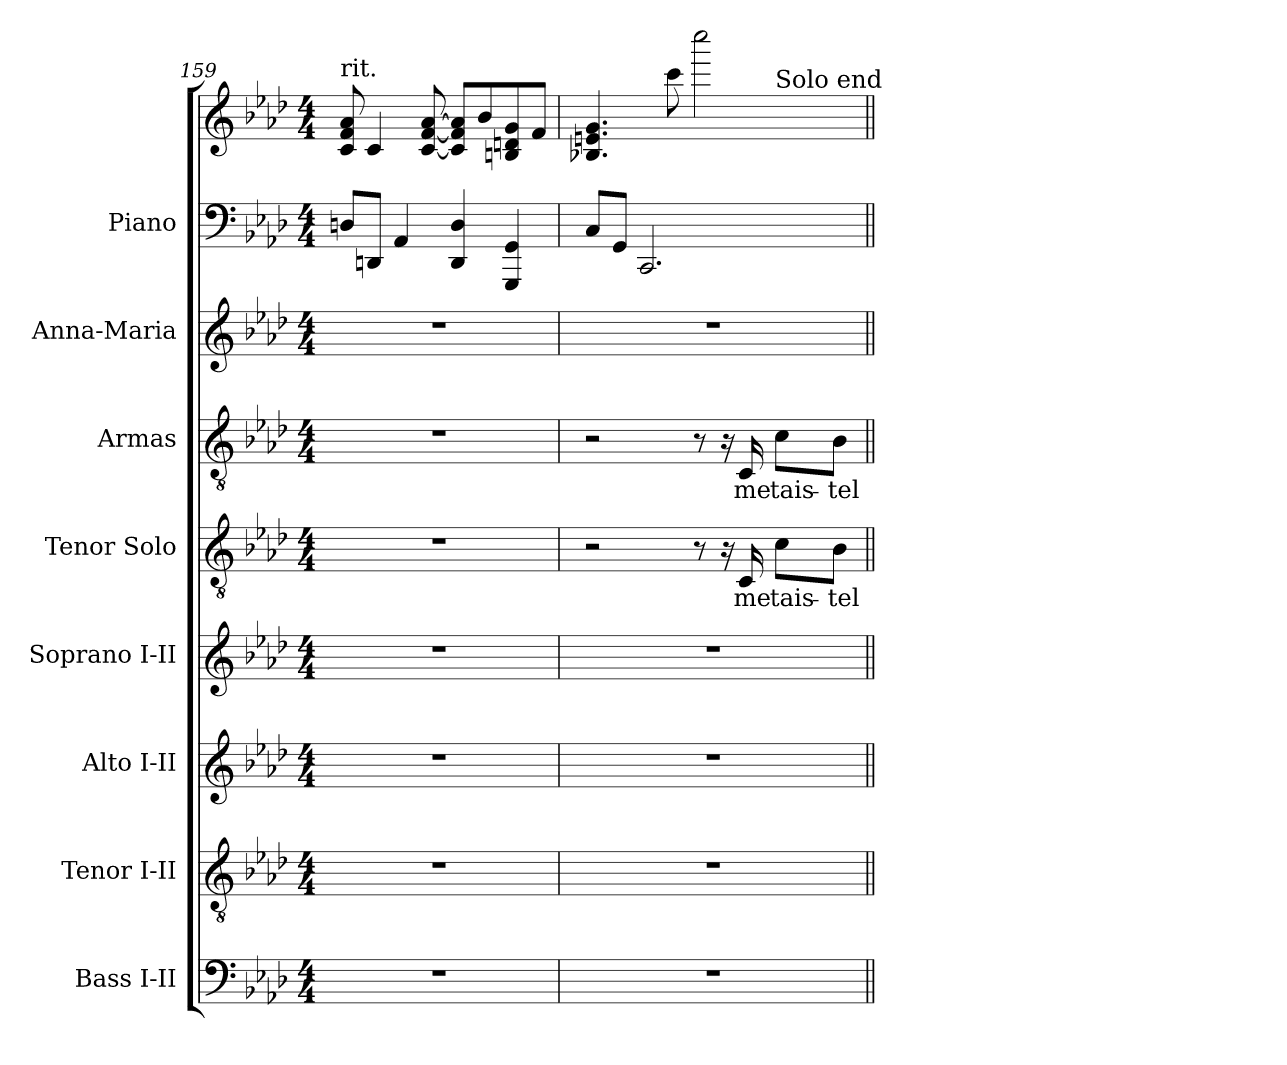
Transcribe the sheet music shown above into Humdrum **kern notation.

**kern	**kern	**kern	**kern	**kern	**text	**kern	**text	**kern	**kern	**kern
*part8	*part7	*part6	*part5	*part4	*part4	*part3	*part3	*part2	*part1	*part1
*staff9	*staff8	*staff7	*staff6	*staff5	*staff5	*staff4	*staff4	*staff3	*staff2	*staff1
*I"Bass I-II	*I"Tenor I-II	*I"Alto I-II	*I"Soprano I-II	*I"Tenor Solo	*	*I"Armas	*	*I"Anna-Maria	*I"Piano	*
*I'B.	*I'T.	*I'A.	*I'S.	*I'T. Solo	*	*I'Armas	*	*I'A-M	*I'Pno.	*
*clefF4	*clefGv2	*clefG2	*clefG2	*clefGv2	*	*clefGv2	*	*clefG2	*clefF4	*clefG2
*	*ITrd7c12	*	*	*ITrd7c12	*	*ITrd7c12	*	*	*	*
*k[b-e-a-d-]	*k[b-e-a-d-]	*k[b-e-a-d-]	*k[b-e-a-d-]	*k[b-e-a-d-]	*	*k[b-e-a-d-]	*	*k[b-e-a-d-]	*k[b-e-a-d-]	*k[b-e-a-d-]
*A-:	*A-:	*A-:	*A-:	*A-:	*	*A-:	*	*A-:	*A-:	*A-:
*M4/4	*M4/4	*M4/4	*M4/4	*M4/4	*	*M4/4	*	*M4/4	*M4/4	*M4/4
=159	=159	=159	=159	=159	=159	=159	=159	=159	=159	=159
!	!	!	!	!	!	!	!	!	!	!LO:TX:t=rit.
1r	1r	1r	1r	1r	.	1r	.	1r	8Dni/L	8ci/ 8fi 8a-i
.	.	.	.	.	.	.	.	.	8DDni/J	4ci/
.	.	.	.	.	.	.	.	.	4AA-i/	.
.	.	.	.	.	.	.	.	.	.	[<8ci/ [<8fi [>8a-i
.	.	.	.	.	.	.	.	.	4DDi/ 4Di	8ci/] 8fi] 8a-i]L
.	.	.	.	.	.	.	.	.	.	8b-i/
.	.	.	.	.	.	.	.	.	4GGGi/ 4GGi	8Bni/ 8dni 8gi
.	.	.	.	.	.	.	.	.	.	8fi/J
=160	=160	=160	=160	=160	=160	=160	=160	=160	=160	=160
*	*	*	*	*	*	*	*	*	*	*^
1r	1r	1r	1r	2r	.	2r	.	1r	8Ci/L	4.B-Xi/ 4.eni 4.gi	2.ryy
.	.	.	.	.	.	.	.	.	8GGi/J	.	.
.	.	.	.	.	.	.	.	.	2.CCi/	.	.
.	.	.	.	.	.	.	.	.	.	8ccci\	.
.	.	.	.	8r	.	8r	.	.	.	2cccci\	.
.	.	.	.	16r	.	16r	.	.	.	.	.
!	!	!	!	!	!LO:LY:b:color=#000000	!	!	!	!	!	!
!	!	!	!	!	!	!	!LO:LY:b:color=#000000	!	!	!	!
.	.	.	.	16CCi/	me	16CCi/	me	.	.	.	.
!	!	!	!	!	!LO:LY:b:color=#000000	!	!	!	!	!	!
!	!	!	!	!	!	!	!	!	!	!	!LO:TX:a:t=Solo end
!	!	!	!	!	!	!	!LO:LY:b:color=#000000	!	!	!	!
.	.	.	.	8Ci\L	tais-	8Ci\L	tais-	.	.	.	4ryy
!	!	!	!	!	!LO:LY:b:color=#000000	!	!	!	!	!	!
!	!	!	!	!	!	!	!LO:LY:b:color=#000000	!	!	!	!
.	.	.	.	8BB-i\J	-tel-	8BB-i\J	-tel-	.	.	.	.
*	*	*	*	*	*	*	*	*	*	*v	*v
=||	=||	=||	=||	=||	=||	=||	=||	=||	=||	=||
*-	*-	*-	*-	*-	*-	*-	*-	*-	*-	*-
